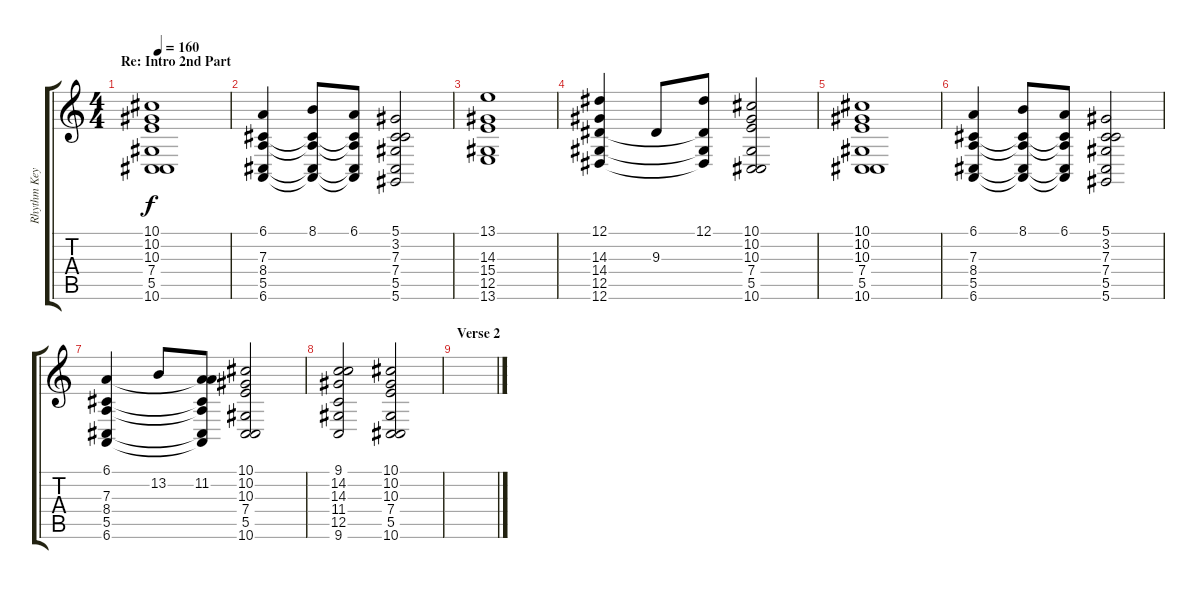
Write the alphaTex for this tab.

\track ("Rhythm Keyboard" "Rhythm Key") {instrument stringensemble1}
\staff {score tabs}
\tuning (Eb4 Bb3 Gb3 Db3 Ab2 Eb2) {hide}
\ts (4 4)
\section ("" "Re: Intro 2nd Part")
\tempo 160
\clef g2
\ks c
(10.1 10.2 10.3 7.4 5.5 10.6).1{dy f} |
(6.1 7.3 8.4 5.5 6.6).4 (8.1 7.3{t} 8.4{t} 5.5{t} 6.6{t}).8 (6.1 7.3{t} 8.4{t} 5.5{t} 6.6{t}).8 (5.1 3.2 7.3 7.4 5.5 5.6).2 |
(13.1 14.3 15.4 12.5 13.6).1 |
(12.1 14.3 14.4 12.5 12.6).4 9.3.8 (12.1 14.4{t} 12.5{t} 12.6{t}).8 (10.1 10.2 10.3 7.4 5.5 10.6).2 |
(10.1 10.2 10.3 7.4 5.5 10.6).1 |
(6.1 7.3 8.4 5.5 6.6).4 (8.1 7.3{t} 8.4{t} 5.5{t} 6.6{t}).8 (6.1 7.3{t} 8.4{t} 5.5{t} 6.6{t}).8 (5.1 3.2 7.3 7.4 5.5 5.6).2 |
(6.1 7.3 8.4 5.5 6.6).4 13.2.8 (6.1{t} 11.2 7.3{t} 8.4{t} 5.5{t} 6.6{t}).8 (10.1 10.2 10.3 7.4 5.5 10.6).2 |
(9.1 14.2 14.3 11.4 12.5 9.6).2 (10.1 10.2 10.3 7.4 5.5 10.6).2 |
\section ("" "Verse 2")
